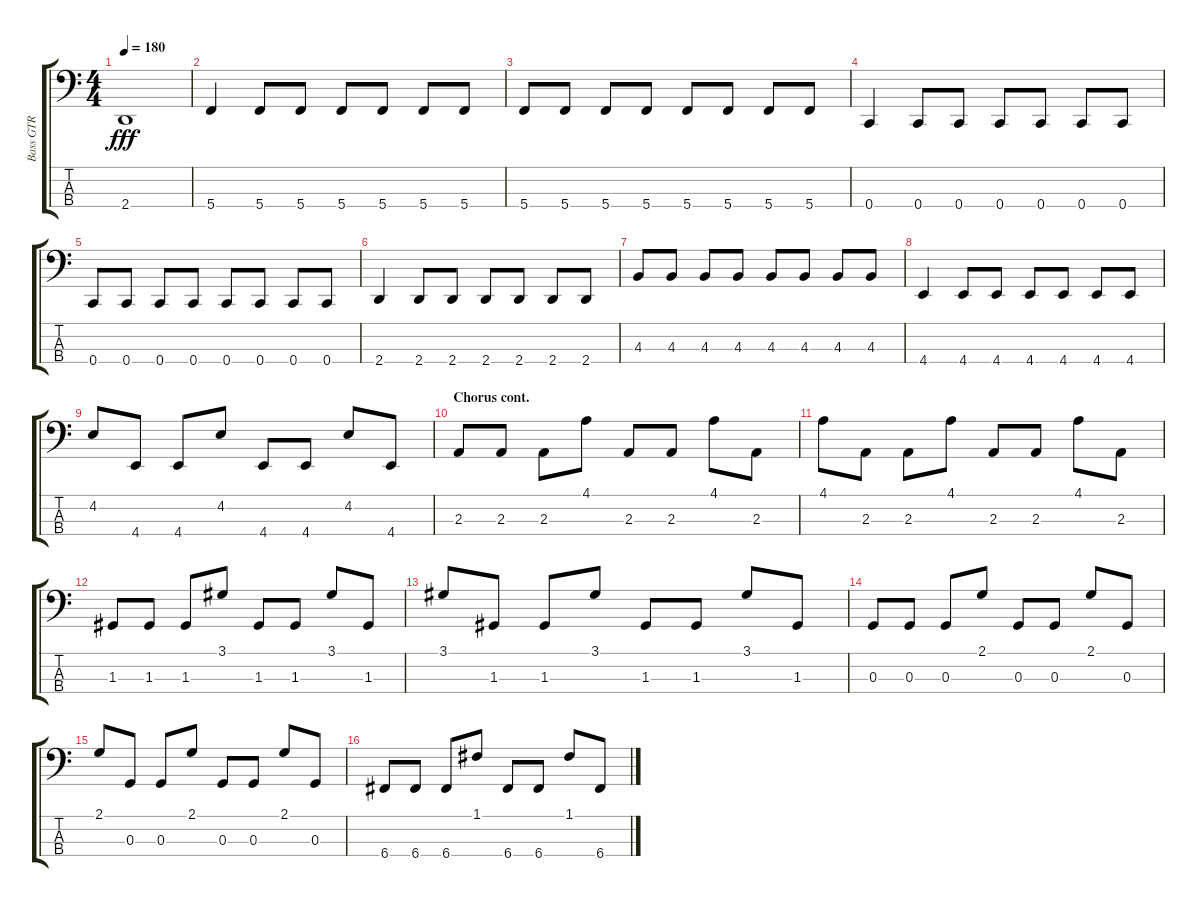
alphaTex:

\track ("Bass GTR" "Bass GTR") {instrument electricbassfinger}
\staff {score tabs}
\tuning (F2 C2 G1 C1) {hide}
\ts (4 4)
\tempo 180
\clef f4
\ks aminor
2.4{t}.1{dy fff} |
5.4.4 5.4.8 5.4.8 5.4.8 5.4.8 5.4.8 5.4.8 |
5.4.8 5.4.8 5.4.8 5.4.8 5.4.8 5.4.8 5.4.8 5.4.8 |
0.4.4 0.4.8 0.4.8 0.4.8 0.4.8 0.4.8 0.4.8 |
0.4.8 0.4.8 0.4.8 0.4.8 0.4.8 0.4.8 0.4.8 0.4.8 |
2.4.4 2.4.8 2.4.8 2.4.8 2.4.8 2.4.8 2.4.8 |
4.3.8 4.3.8 4.3.8 4.3.8 4.3.8 4.3.8 4.3.8 4.3.8 |
4.4.4 4.4.8 4.4.8 4.4.8 4.4.8 4.4.8 4.4.8 |
4.2.8 4.4.8 4.4.8 4.2.8 4.4.8 4.4.8 4.2.8 4.4.8 |
\section ("" "Chorus cont.")
2.3.8 2.3.8 2.3.8 4.1.8 2.3.8 2.3.8 4.1.8 2.3.8 |
4.1.8 2.3.8 2.3.8 4.1.8 2.3.8 2.3.8 4.1.8 2.3.8 |
1.3.8 1.3.8 1.3.8 3.1.8 1.3.8 1.3.8 3.1.8 1.3.8 |
3.1.8 1.3.8 1.3.8 3.1.8 1.3.8 1.3.8 3.1.8 1.3.8 |
0.3.8 0.3.8 0.3.8 2.1.8 0.3.8 0.3.8 2.1.8 0.3.8 |
2.1.8 0.3.8 0.3.8 2.1.8 0.3.8 0.3.8 2.1.8 0.3.8 |
6.4.8 6.4.8 6.4.8 1.1.8 6.4.8 6.4.8 1.1.8 6.4.8
